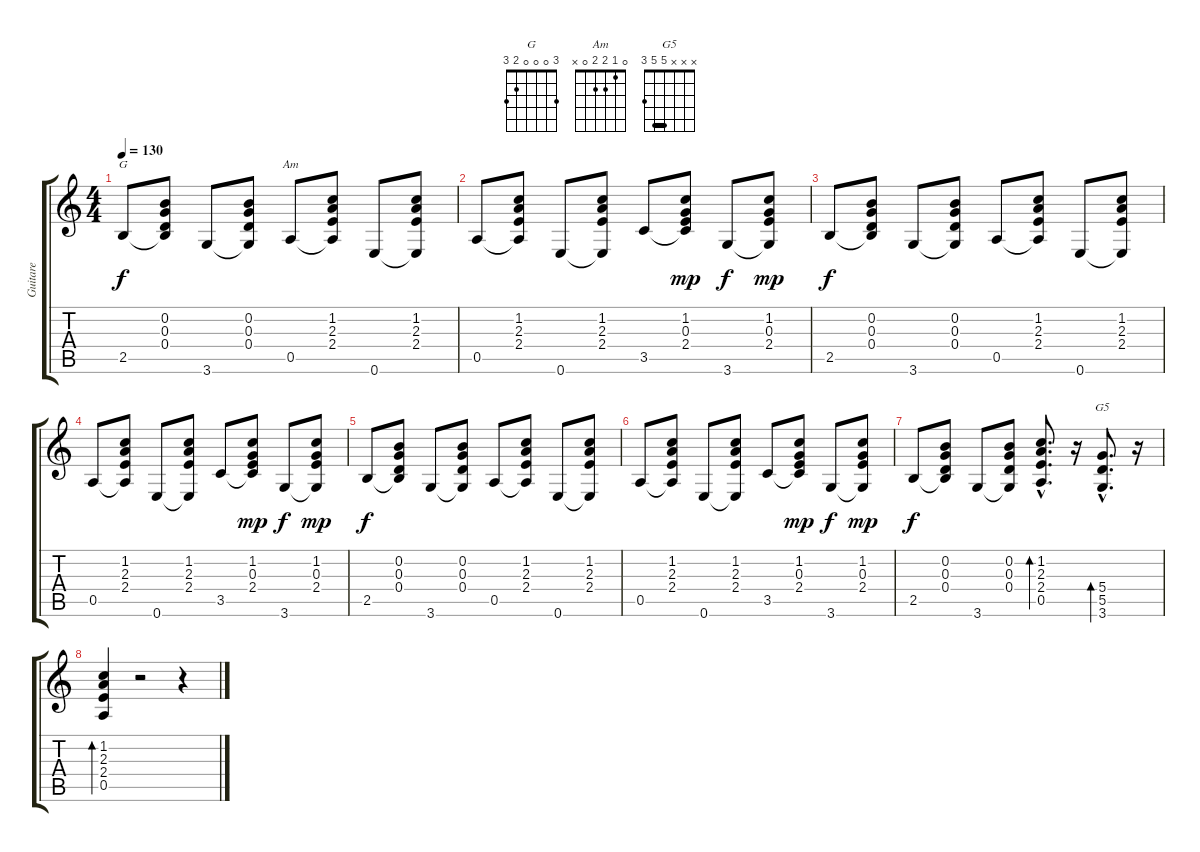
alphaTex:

\track ("Guitare" "Guitare") {instrument acousticguitarnylon}
\staff {score tabs}
\tuning (E4 B3 G3 D3 A2 E2) {hide}
\chord ("G" 3 0 0 0 2 3)
\chord ("Am" 0 1 2 2 0 x)
\chord ("G5" x x x 5 5 3) {barre 5}
\ts (4 4)
\tempo 130
\clef g2
\ks c
2.5.8{ch "G" dy f} (0.2 0.3 0.4 2.5{t}).8 3.6.8 (0.2 0.3 0.4 3.6{t}).8 0.5.8{ch "Am"} (1.2 2.3 2.4 0.5{t}).8 0.6.8 (1.2 2.3 2.4 0.6{t}).8 |
0.5.8 (1.2 2.3 2.4 0.5{t}).8 0.6.8 (1.2 2.3 2.4 0.6{t}).8 3.5.8 (1.2 0.3 2.4 3.5{t}).8{dy mp} 3.6.8{dy f} (1.2 0.3 2.4 3.6{t}).8{dy mp} |
2.5.8{dy f} (0.2 0.3 0.4 2.5{t}).8 3.6.8 (0.2 0.3 0.4 3.6{t}).8 0.5.8 (1.2 2.3 2.4 0.5{t}).8 0.6.8 (1.2 2.3 2.4 0.6{t}).8 |
0.5.8 (1.2 2.3 2.4 0.5{t}).8 0.6.8 (1.2 2.3 2.4 0.6{t}).8 3.5.8 (1.2 0.3 2.4 3.5{t}).8{dy mp} 3.6.8{dy f} (1.2 0.3 2.4 3.6{t}).8{dy mp} |
2.5.8{dy f} (0.2 0.3 0.4 2.5{t}).8 3.6.8 (0.2 0.3 0.4 3.6{t}).8 0.5.8 (1.2 2.3 2.4 0.5{t}).8 0.6.8 (1.2 2.3 2.4 0.6{t}).8 |
0.5.8 (1.2 2.3 2.4 0.5{t}).8 0.6.8 (1.2 2.3 2.4 0.6{t}).8 3.5.8 (1.2 0.3 2.4 3.5{t}).8{dy mp} 3.6.8{dy f} (1.2 0.3 2.4 3.6{t}).8{dy mp} |
2.5.8{dy f} (0.2 0.3 0.4 2.5{t}).8 3.6.8 (0.2 0.3 0.4 3.6{t}).8 (1.2{hac} 2.3{hac} 2.4{hac} 0.5{hac}).8{d bd 30} r.16 (5.4{hac} 5.5{hac} 3.6{hac}).8{d bd 30 ch "G5"} r.16 |
(1.2 2.3 2.4 0.5).4{bd 30} r.2 r.4
